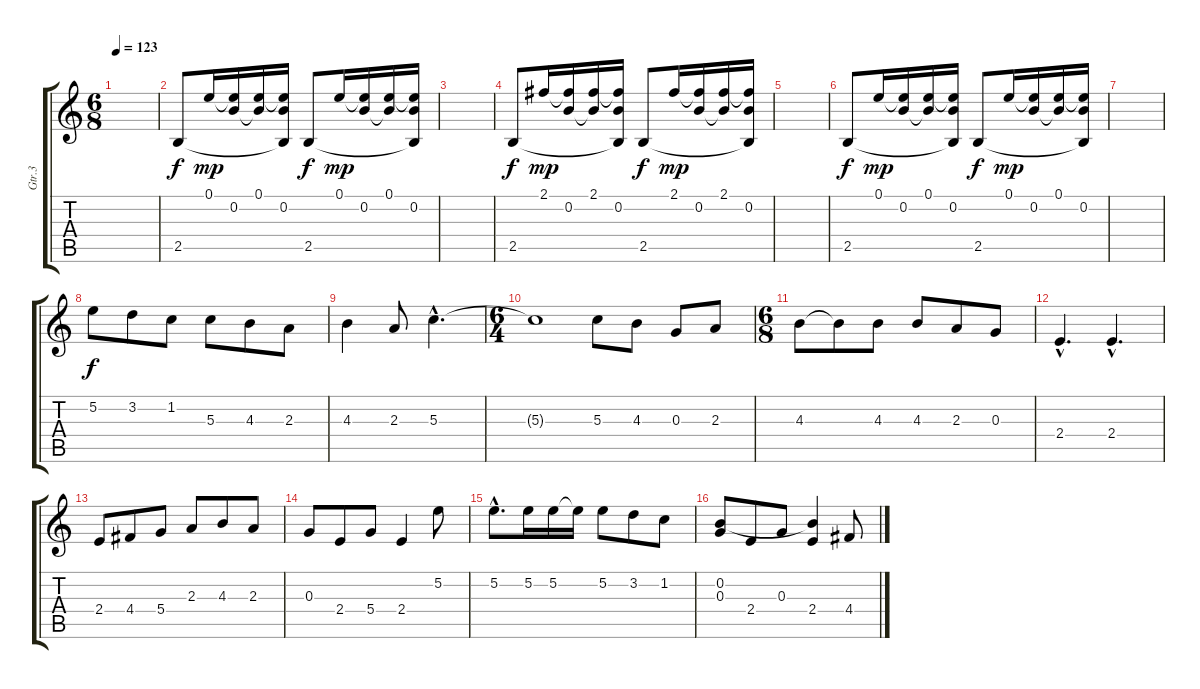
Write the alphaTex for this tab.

\track ("Gtr.3" "Gtr.3") {instrument acousticguitarnylon}
\staff {score tabs}
\tuning (E4 B3 G3 D3 A2 E2) {hide}
\ts (6 8)
\tempo 123
\clef g2
\ks c
|
2.5.8{dy f} 0.1.16{dy mp} (0.1{t} 0.2).16 (0.1 0.2{t}).16 (0.1{t} 0.2 2.5{t}).16 2.5.8{dy f} 0.1.16{dy mp} (0.1{t} 0.2).16 (0.1 0.2{t}).16 (0.1{t} 0.2 2.5{t}).16 |
|
2.5.8{dy f} 2.1.16{dy mp} (2.1{t} 0.2).16 (2.1 0.2{t}).16 (2.1{t} 0.2 2.5{t}).16 2.5.8{dy f} 2.1.16{dy mp} (2.1{t} 0.2).16 (2.1 0.2{t}).16 (2.1{t} 0.2 2.5{t}).16 |
|
2.5.8{dy f} 0.1.16{dy mp} (0.1{t} 0.2).16 (0.1 0.2{t}).16 (0.1{t} 0.2 2.5{t}).16 2.5.8{dy f} 0.1.16{dy mp} (0.1{t} 0.2).16 (0.1 0.2{t}).16 (0.1{t} 0.2 2.5{t}).16 |
|
5.2.8{dy f} 3.2.8 1.2.8 5.3.8 4.3.8 2.3.8 |
4.3.4 2.3.8 5.3{hac}.4{d} |
\ts (6 4)
5.3{t}.1 5.3.8 4.3.8 0.3.8 2.3.8 |
\ts (6 8)
4.3.8 4.3{t}.8 4.3.8 4.3.8 2.3.8 0.3.8 |
2.4{hac}.4{d} 2.4{hac}.4{d} |
2.4.8 4.4.8 5.4.8 2.3.8 4.3.8 2.3.8 |
0.3.8 2.4.8 5.4.8 2.4.4 5.2.8 |
5.2{hac}.8{d} 5.2.16 5.2.16 5.2{t}.16 5.2.8 3.2.8 1.2.8 |
(0.2 0.3).8 2.4.8 0.3.8 (0.2{t} 2.4).4 4.4.8
